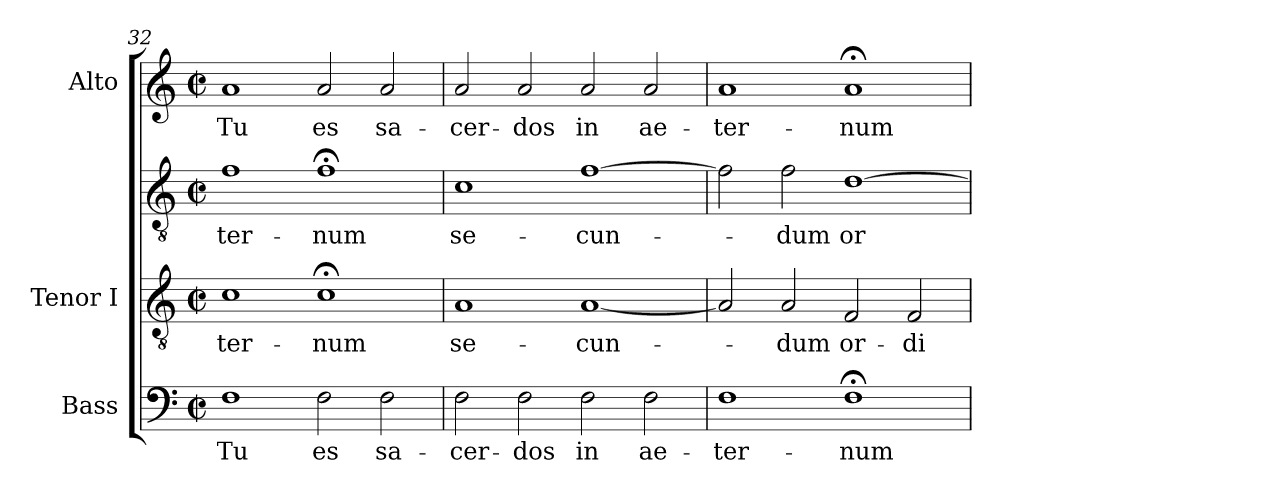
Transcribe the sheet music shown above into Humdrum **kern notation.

**kern	**text	**kern	**text	**kern	**text	**kern	**text
*part3	*part3	*part2	*part2	*part2	*part2	*part1	*part1
*staff4	*staff4	*staff3	*staff3	*staff2	*staff2	*staff1	*staff1
*I"Bass	*	*I"Tenor I	*	*	*	*I"Alto	*
*I'B	*	*I'T	*	*	*	*I'A	*
*clefF4	*	*clefGv2	*	*clefGv2	*	*clefG2	*
*k[]	*	*k[]	*	*k[]	*	*k[]	*
*C:	*	*C:	*	*C:	*	*C:	*
*M4/2	*	*M4/2	*	*M4/2	*	*M4/2	*
*met(c|)	*	*met(c|)	*	*met(c|)	*	*met(c|)	*
=32	=32	=32	=32	=32	=32	=32	=32
!	!LO:LY:b	!	!LO:LY:b	!	!LO:LY:b	!	!LO:LY:b
1F	Tu	1c	ter-	1f	-ter-	1a	Tu
!	!LO:LY:b	!	!LO:LY:b	!	!LO:LY:b	!	!LO:LY:b
2F	es	1c;<	-num	1f;<	-num	2a	es
!	!LO:LY:b	!	!	!	!	!	!LO:LY:b
2F	sa-	.	.	.	.	2a	sa-
!!LO:LB:g=z
=33	=33	=33	=33	=33	=33	=33	=33
!	!LO:LY:b	!	!LO:LY:b	!	!LO:LY:b	!	!LO:LY:b
2F	-cer-	1A	se-	1c	se-	2a	-cer-
!	!LO:LY:b	!	!	!	!	!	!LO:LY:b
2F	-dos	.	.	.	.	2a	-dos
!	!LO:LY:b	!	!LO:LY:b	!	!LO:LY:b	!	!LO:LY:b
2F	in	[1A	-cun-	[1f	-cun-	2a	in
!	!LO:LY:b	!	!	!	!	!	!LO:LY:b
2F	ae-	.	.	.	.	2a	ae-
=34	=34	=34	=34	=34	=34	=34	=34
!	!LO:LY:b	!	!	!	!	!	!LO:LY:b
1F	-ter-	2A]	.	2f]	.	1a	-ter-
!	!	!	!LO:LY:b	!	!LO:LY:b	!	!
.	.	2A	dum	2f	dum	.	.
!	!LO:LY:b	!	!LO:LY:b	!	!LO:LY:b	!	!LO:LY:b
1F;<	-num	2F	or-	[1d	or-	1a;<	-num
!	!	!	!LO:LY:b	!	!	!	!
.	.	2F	-di-	.	.	.	.
=	=	=	=	=	=	=	=
*-	*-	*-	*-	*-	*-	*-	*-
